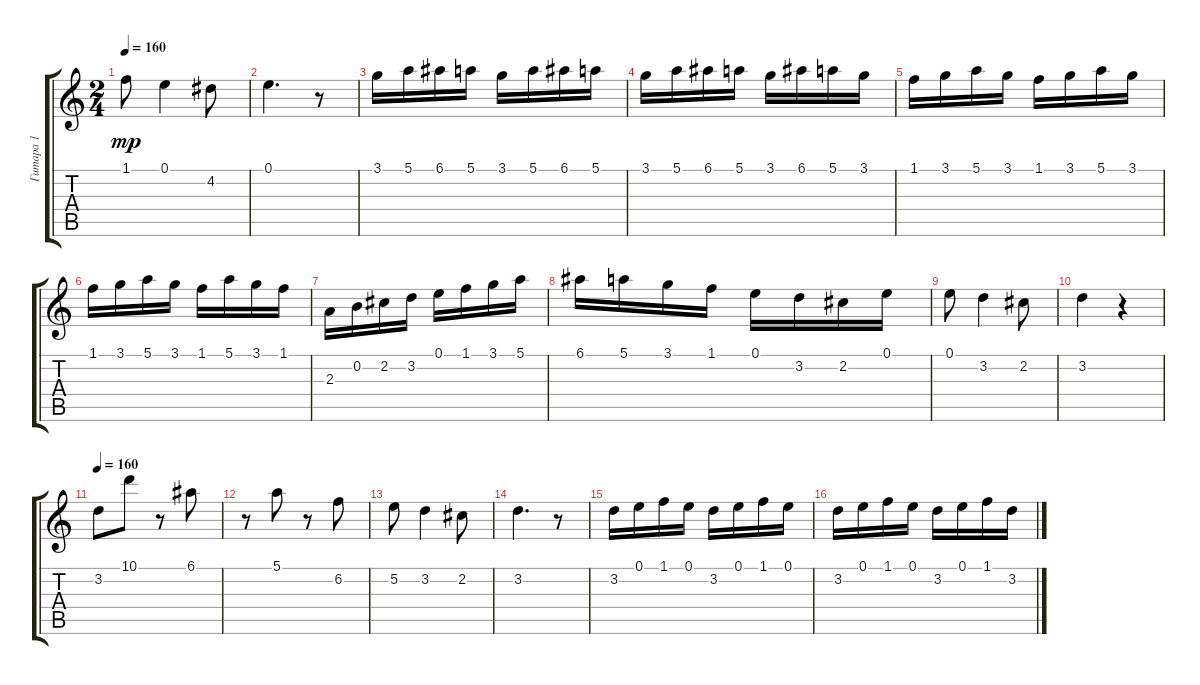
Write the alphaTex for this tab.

\track ("Гитара 1" "Гитара 1") {instrument distortionguitar}
\staff {score tabs}
\tuning (E4 B3 G3 D3 A2 E2) {hide}
\ts (2 4)
\tempo 160
\clef g2
\ks c
1.1.8{dy mp} 0.1.4 4.2.8 |
0.1.4{d} r.8 |
3.1.16 5.1.16 6.1.16 5.1.16 3.1.16 5.1.16 6.1.16 5.1.16 |
3.1.16 5.1.16 6.1.16 5.1.16 3.1.16 6.1.16 5.1.16 3.1.16 |
1.1.16 3.1.16 5.1.16 3.1.16 1.1.16 3.1.16 5.1.16 3.1.16 |
1.1.16 3.1.16 5.1.16 3.1.16 1.1.16 5.1.16 3.1.16 1.1.16 |
2.3.16 0.2.16 2.2.16 3.2.16 0.1.16 1.1.16 3.1.16 5.1.16 |
6.1.16 5.1.16 3.1.16 1.1.16 0.1.16 3.2.16 2.2.16 0.1.16 |
0.1.8 3.2.4 2.2.8 |
3.2.4 r.4 |
\tempo 160
3.2.8 10.1.8 r.8 6.1.8 |
r.8 5.1.8 r.8 6.2.8 |
5.2.8 3.2.4 2.2.8 |
3.2.4{d} r.8 |
3.2.16 0.1.16 1.1.16 0.1.16 3.2.16 0.1.16 1.1.16 0.1.16 |
3.2.16 0.1.16 1.1.16 0.1.16 3.2.16 0.1.16 1.1.16 3.2.16
